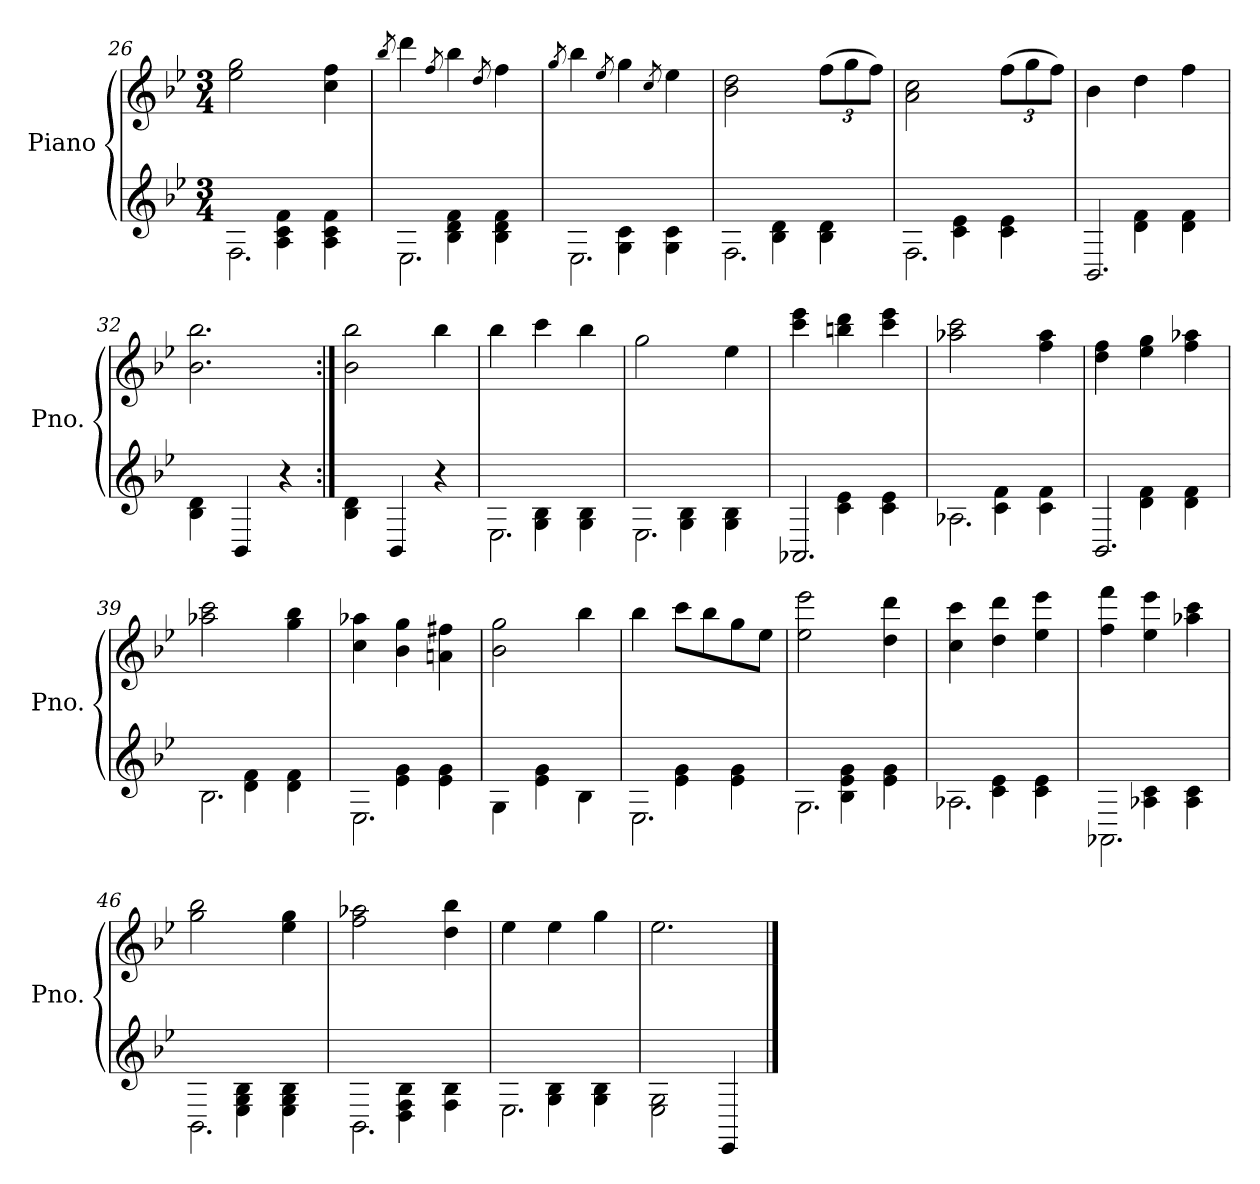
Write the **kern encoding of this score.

**kern	**kern
*part1	*part1
*staff2	*staff1
*I"Piano	*
*I'Pno.	*
*clefG2	*clefG2
*k[b-e-]	*k[b-e-]
*M3/4	*M3/4
=26	=26
*^	*
2.F\	4rGGyy	2ee-\ 2gg\
.	4A\ 4c\ 4f\	.
.	4A\ 4c\ 4f\	4cc\ 4ff\
=27	=27	=27
.	.	8qbb-/
2.E-\	4rGGyy	4ddd\
.	.	8qff/
.	4B-\ 4d\ 4f\	4bb-\
.	.	8qdd/
.	4B-\ 4d\ 4f\	4ff\
=28	=28	=28
.	.	8qgg/
2.E-\	4rGGyy	4bb-\
.	.	8qee-/
.	4G\ 4c\	4gg\
.	.	8qcc/
.	4G\ 4c\	4ee-\
!!LO:LB:g=z
=29	=29	=29
2.F\	4rGGyy	2b-\ 2dd\
.	4B-\ 4d\	.
*	*	*Xbrackettup
.	4B-\ 4d\	(>12ff\L
.	.	12gg\
.	.	12ff\J)
=30	=30	=30
2.F\	4rGGyy	2a\ 2cc\
.	4c\ 4e-\	.
.	4c\ 4e-\	(>12ff\L
.	.	12gg\
.	.	12ff\J)
=31	=31	=31
2.BB-/	4rBByy	4b-\
.	4d\ 4f\	4dd\
.	4d\ 4f\	4ff\
*v	*v	*
=32	=32
4B-\ 4d\	2.b-\ 2.bb-\
4BB-/	.
4r	.
=33:|!	=33:|!
4B-\ 4d\	2b-\ 2bb-\
4BB-/	.
4r	4bb-\
=34	=34
*^	*
2.E-\	4rGGyy	4bb-\
.	4G\ 4B-\	4ccc\
.	4G\ 4B-\	4bb-\
!!LO:LB:g=z
=35	=35	=35
2.E-\	4rGGyy	2gg\
.	4G\ 4B-\	.
.	4G\ 4B-\	4ee-\
=36	=36	=36
2.AA-/	4rGGyy	4ccc\ 4eee-\
.	4c\ 4e-\	4bbn\ 4ddd\
.	4c\ 4e-\	4ccc\ 4eee-\
=37	=37	=37
2.A-\	4rBByy	2aa-\ 2ccc\
.	4c\ 4f\	.
.	4c\ 4f\	4ff\ 4aa-\
=38	=38	=38
2.BB-/	4rGGyy	4dd\ 4ff\
.	4d\ 4f\	4ee-\ 4gg\
.	4d\ 4f\	4ff\ 4aa-\
=39	=39	=39
2.B-\	4rGGyy	2aa-\ 2ccc\
.	4d\ 4f\	.
.	4d\ 4f\	4gg\ 4bb-\
=40	=40	=40
2.E-\	4rGGyy	4cc\ 4aa-\
.	4e-\ 4g\	4b-\ 4gg\
.	4e-\ 4g\	4an\ 4ff#X\
*v	*v	*
=41	=41
4G\	2b-\ 2gg\
4e-\ 4g\	.
4B-\	4bb-\
=42	=42
*^	*
2.E-\	4rEEyy	4bb-\
.	4e-\ 4g\	8ccc\L
.	.	8bb-\
.	4e-\ 4g\	8gg\
.	.	8ee-\J
!!LO:PB:g=z
=43	=43	=43
2.G\	4rGGyy	2ee-\ 2eee-\
.	4B-\ 4e-\ 4g\	.
.	4e-\ 4g\	4dd\ 4ddd\
=44	=44	=44
2.A-\	4rGGyy	4cc\ 4ccc\
.	4c\ 4e-\	4dd\ 4ddd\
.	4c\ 4e-\	4ee-\ 4eee-\
=45	=45	=45
2.AA-\	4rGGyy	4ff\ 4fff\
.	4A-\ 4c\	4ee-\ 4eee-\
.	4A-\ 4c\	4aa-\ 4ccc\
=46	=46	=46
2.BB-\	4rEEyy	2gg\ 2bb-\
.	4E-\ 4G\ 4B-\	.
.	4E-\ 4G\ 4B-\	4ee-\ 4gg\
=47	=47	=47
2.BB-\	4rGGyy	2ff\ 2aa-\
.	4D\ 4F\ 4B-\	.
.	4F\ 4B-\	4dd\ 4bb-\
=48	=48	=48
2.E-\	4rGGyy	4ee-\
.	4G\ 4B-\	4ee-\
.	4G\ 4B-\	4gg\
*v	*v	*
!!LO:LB:g=z
=49	=49
2E-\ 2G\	2.ee-\
4EE-/	.
==	==
*-	*-
